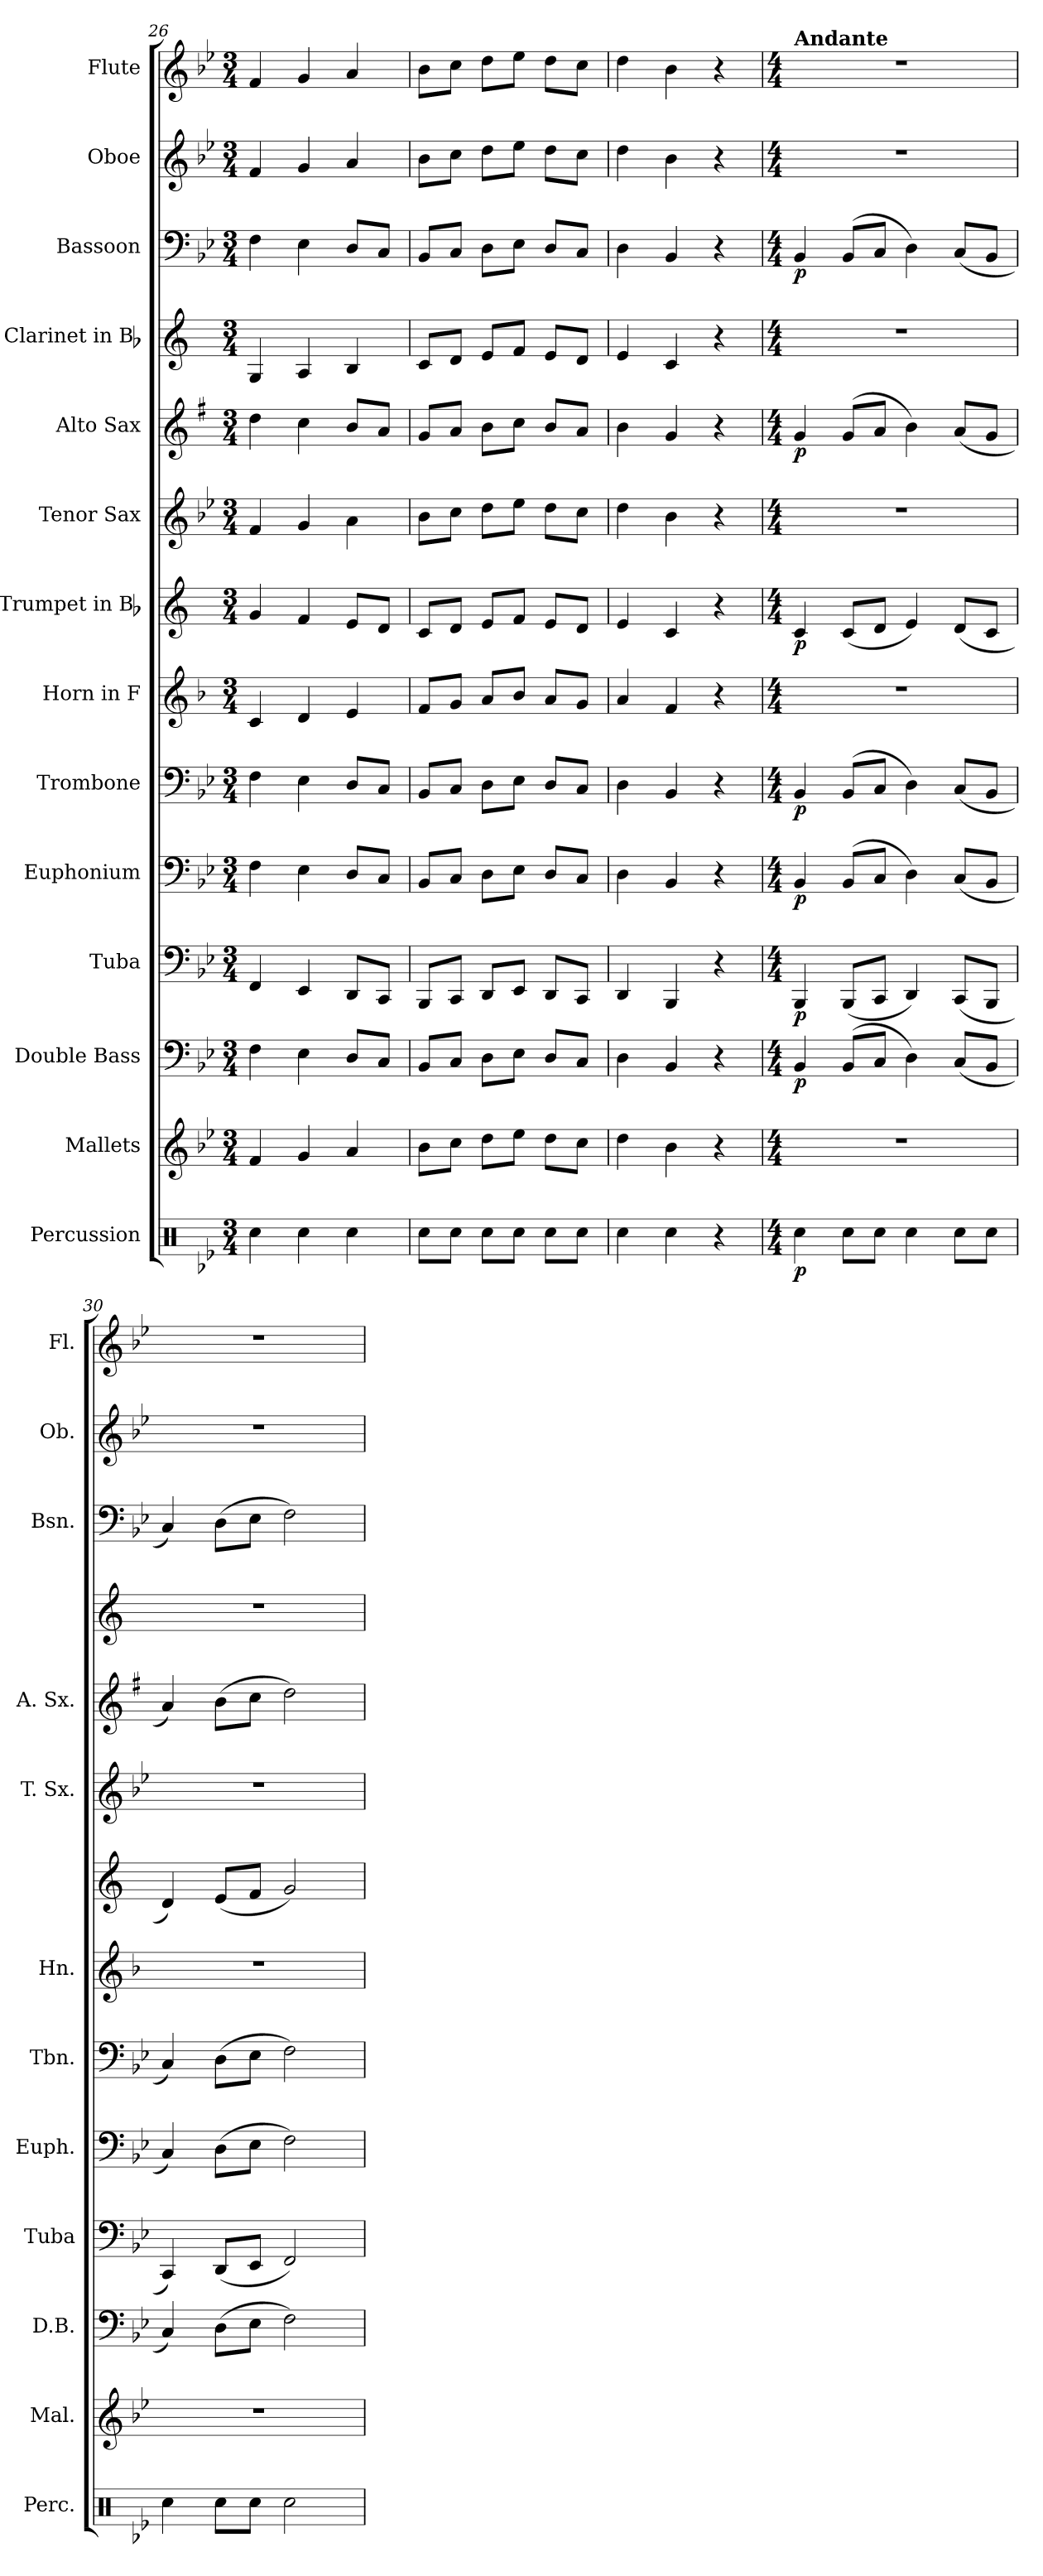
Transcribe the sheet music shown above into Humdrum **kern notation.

**kern	**dynam	**kern	**kern	**dynam	**kern	**dynam	**kern	**dynam	**kern	**dynam	**kern	**kern	**dynam	**kern	**kern	**dynam	**kern	**kern	**dynam	**kern	**kern
*part14	*part14	*part13	*part12	*part12	*part11	*part11	*part10	*part10	*part9	*part9	*part8	*part7	*part7	*part6	*part5	*part5	*part4	*part3	*part3	*part2	*part1
*staff14	*staff14	*staff13	*staff12	*staff12	*staff11	*staff11	*staff10	*staff10	*staff9	*staff9	*staff8	*staff7	*staff7	*staff6	*staff5	*staff5	*staff4	*staff3	*staff3	*staff2	*staff1
*I"Percussion	*	*I"Mallets	*I"Double Bass	*	*I"Tuba	*	*I"Euphonium	*	*I"Trombone	*	*I"Horn in F	*I"Trumpet in Bb	*	*I"Tenor Sax	*I"Alto Sax	*	*I"Clarinet in Bb	*I"Bassoon	*	*I"Oboe	*I"Flute
*I'Perc.	*	*I'Mal.	*I'D.B.	*	*I'Tuba	*	*I'Euph.	*	*I'Tbn.	*	*I'Hn.	*	*	*I'T. Sx.	*I'A. Sx.	*	*	*I'Bsn.	*	*I'Ob.	*I'Fl.
*clefX	*	*clefG2	*clefF4	*	*clefF4	*	*clefF4	*	*clefF4	*	*clefG2	*clefG2	*	*clefG2	*clefG2	*	*clefG2	*clefF4	*	*clefG2	*clefG2
*	*	*	*ITrd7c12	*	*	*	*	*	*	*	*ITrd4c7	*ITrd1c2	*	*ITrd8c14	*ITrd5c9	*	*ITrd1c2	*	*	*	*
*k[b-e-]	*	*k[b-e-]	*k[b-e-]	*	*k[b-e-]	*	*k[b-e-]	*	*k[b-e-]	*	*k[b-e-]	*k[b-e-]	*	*k[b-e-]	*k[b-e-]	*	*k[b-e-]	*k[b-e-]	*	*k[b-e-]	*k[b-e-]
*B-:	*	*B-:	*B-:	*	*B-:	*	*B-:	*	*B-:	*	*B-:	*B-:	*	*B-:	*B-:	*	*B-:	*B-:	*	*B-:	*B-:
*M3/4	*	*M3/4	*M3/4	*	*M3/4	*	*M3/4	*	*M3/4	*	*M3/4	*M3/4	*	*M3/4	*M3/4	*	*M3/4	*M3/4	*	*M3/4	*M3/4
=26	=26	=26	=26	=26	=26	=26	=26	=26	=26	=26	=26	=26	=26	=26	=26	=26	=26	=26	=26	=26	=26
4Rcc@4@\	.	4f/	4FF\	.	4FF/	.	4F\	.	4F\	.	4F/	4f/	.	4F/	4f\	.	4F/	4F\	.	4f/	4f/
4Rcc@4@\	.	4g/	4EE-\	.	4EE-/	.	4E-\	.	4E-\	.	4G/	4e-/	.	4G/	4e-\	.	4G/	4E-\	.	4g/	4g/
4Rcc@4@\	.	4a/	8DD/L	.	8DD/L	.	8D/L	.	8D/L	.	4A/	8d/L	.	4A\	8d/L	.	4A/	8D/L	.	4a/	4a/
.	.	.	8CC/J	.	8CC/J	.	8C/J	.	8C/J	.	.	8c/J	.	.	8c/J	.	.	8C/J	.	.	.
=27	=27	=27	=27	=27	=27	=27	=27	=27	=27	=27	=27	=27	=27	=27	=27	=27	=27	=27	=27	=27	=27
8Rcc\L	.	8b-\L	8BBB-/L	.	8BBB-/L	.	8BB-/L	.	8BB-/L	.	8B-/L	8B-/L	.	8B-\L	8B-/L	.	8B-/L	8BB-/L	.	8b-\L	8b-\L
8Rcc\J	.	8cc\J	8CC/J	.	8CC/J	.	8C/J	.	8C/J	.	8c/J	8c/J	.	8c\J	8c/J	.	8c/J	8C/J	.	8cc\J	8cc\J
8Rcc\L	.	8dd\L	8DD\L	.	8DD/L	.	8D\L	.	8D\L	.	8d/L	8d/L	.	8d\L	8d\L	.	8d/L	8D\L	.	8dd\L	8dd\L
8Rcc\J	.	8ee-\J	8EE-\J	.	8EE-/J	.	8E-\J	.	8E-\J	.	8e-/J	8e-/J	.	8e-\J	8e-\J	.	8e-/J	8E-\J	.	8ee-\J	8ee-\J
8Rcc\L	.	8dd\L	8DD/L	.	8DD/L	.	8D/L	.	8D/L	.	8d/L	8d/L	.	8d\L	8d/L	.	8d/L	8D/L	.	8dd\L	8dd\L
8Rcc\J	.	8cc\J	8CC/J	.	8CC/J	.	8C/J	.	8C/J	.	8c/J	8c/J	.	8c\J	8c/J	.	8c/J	8C/J	.	8cc\J	8cc\J
=28	=28	=28	=28	=28	=28	=28	=28	=28	=28	=28	=28	=28	=28	=28	=28	=28	=28	=28	=28	=28	=28
4Rcc\	.	4dd\	4DD\	.	4DD/	.	4D\	.	4D\	.	4d/	4d/	.	4d\	4d\	.	4d/	4D\	.	4dd\	4dd\
4Rcc\	.	4b-\	4BBB-/	.	4BBB-/	.	4BB-/	.	4BB-/	.	4B-/	4B-/	.	4B-\	4B-/	.	4B-/	4BB-/	.	4b-\	4b-\
4r	.	4r	4r	.	4r	.	4r	.	4r	.	4r	4r	.	4r	4r	.	4r	4r	.	4r	4r
!!LO:PB:g=z
=29	=29	=29	=29	=29	=29	=29	=29	=29	=29	=29	=29	=29	=29	=29	=29	=29	=29	=29	=29	=29	=29
*M4/4	*	*M4/4	*M4/4	*	*M4/4	*	*M4/4	*	*M4/4	*	*M4/4	*M4/4	*	*M4/4	*M4/4	*	*M4/4	*M4/4	*	*M4/4	*M4/4
*	*	*	*	*	*	*	*	*	*	*	*	*	*	*	*	*	*	*	*	*	*MM80
!	!	!	!	!	!	!	!	!	!	!	!	!	!	!	!	!	!	!	!	!	!LO:TX:a:B:t=Andante
!	!LO:DY:b	!	!	!LO:DY:b	!	!LO:DY:b	!	!LO:DY:b	!	!LO:DY:b	!	!	!LO:DY:b	!	!	!LO:DY:b	!	!	!LO:DY:b	!	!
4Rcc@4@\	p	1r	4BBB-/	p	4BBB-/	p	4BB-/	p	4BB-/	p	1r	4B-/	p	1r	4B-/	p	1r	4BB-/	p	1r	1r
8Rcc\L	.	.	(>8BBB-/L	.	(<8BBB-/L	.	(>8BB-/L	.	(>8BB-/L	.	.	(<8B-/L	.	.	(>8B-/L	.	.	(>8BB-/L	.	.	.
8Rcc\J	.	.	8CC/J	.	8CC/J	.	8C/J	.	8C/J	.	.	8c/J	.	.	8c/J	.	.	8C/J	.	.	.
4Rcc@4@\	.	.	4DD\)	.	4DD/)	.	4D\)	.	4D\)	.	.	4d/)	.	.	4d\)	.	.	4D\)	.	.	.
8Rcc\L	.	.	(<8CC/L	.	(<8CC/L	.	(<8C/L	.	(<8C/L	.	.	(<8c/L	.	.	(<8c/L	.	.	(<8C/L	.	.	.
8Rcc\J	.	.	8BBB-/J	.	8BBB-/J	.	8BB-/J	.	8BB-/J	.	.	8B-/J	.	.	8B-/J	.	.	8BB-/J	.	.	.
=30	=30	=30	=30	=30	=30	=30	=30	=30	=30	=30	=30	=30	=30	=30	=30	=30	=30	=30	=30	=30	=30
4Rcc@4@\	.	1r	4CC/)	.	4CC/)	.	4C/)	.	4C/)	.	1r	4c/)	.	1r	4c/)	.	1r	4C/)	.	1r	1r
8Rcc\L	.	.	(>8DD\L	.	(<8DD/L	.	(>8D\L	.	(>8D\L	.	.	(<8d/L	.	.	(>8d\L	.	.	(>8D\L	.	.	.
8Rcc\J	.	.	8EE-\J	.	8EE-/J	.	8E-\J	.	8E-\J	.	.	8e-/J	.	.	8e-\J	.	.	8E-\J	.	.	.
2Rcc\	.	.	2FF\)	.	2FF/)	.	2F\)	.	2F\)	.	.	2f/)	.	.	2f\)	.	.	2F\)	.	.	.
=	=	=	=	=	=	=	=	=	=	=	=	=	=	=	=	=	=	=	=	=	=
*-	*-	*-	*-	*-	*-	*-	*-	*-	*-	*-	*-	*-	*-	*-	*-	*-	*-	*-	*-	*-	*-
